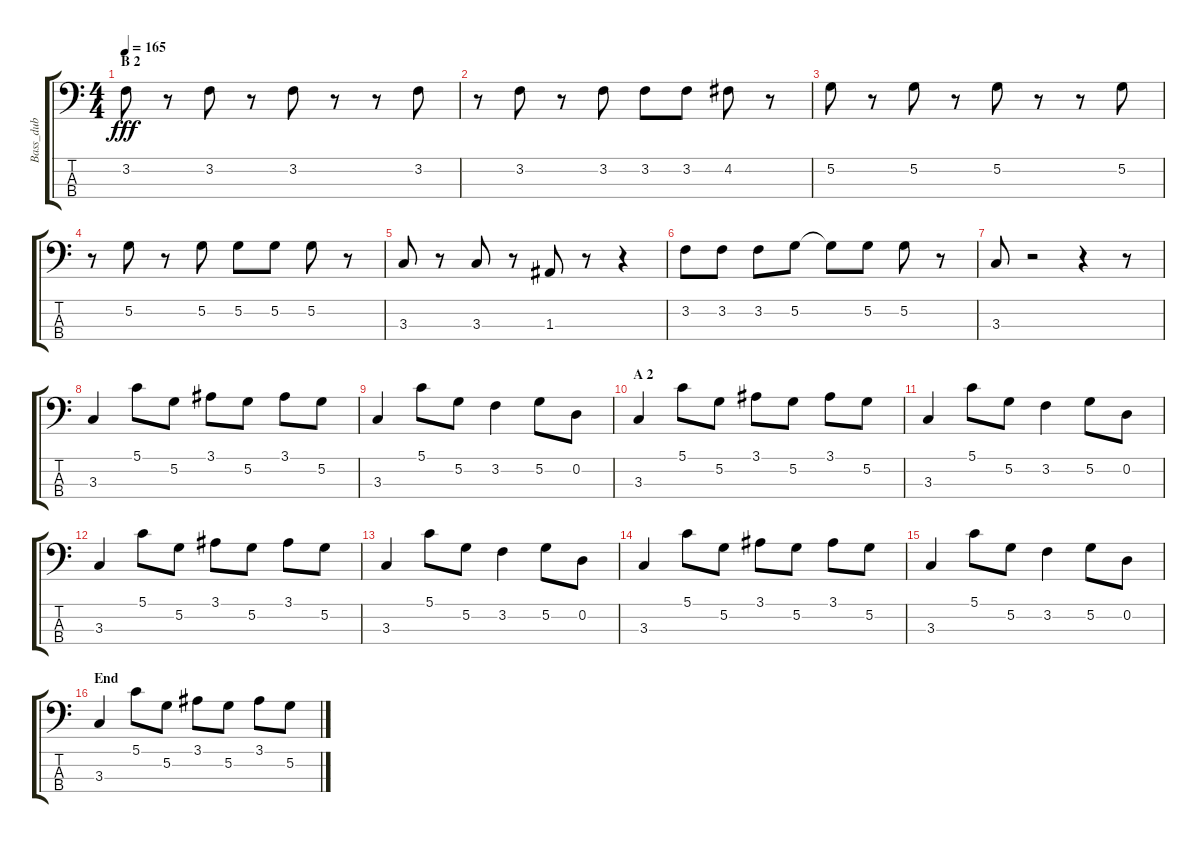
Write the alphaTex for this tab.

\track ("Bass_dub" "Bass_dub") {instrument acousticbass}
\staff {score tabs}
\tuning (G2 D2 A1 E1) {hide}
\ts (4 4)
\section ("" "B 2")
\tempo 165
\clef f4
\ks c
3.2.8{dy fff} r.8 3.2.8 r.8 3.2.8 r.8 r.8 3.2.8 |
r.8 3.2.8 r.8 3.2.8 3.2.8 3.2.8 4.2.8 r.8 |
5.2.8 r.8 5.2.8 r.8 5.2.8 r.8 r.8 5.2.8 |
r.8 5.2.8 r.8 5.2.8 5.2.8 5.2.8 5.2.8 r.8 |
3.3.8 r.8 3.3.8 r.8 1.3.8 r.8 r.4 |
3.2.8 3.2.8 3.2.8 5.2.8 5.2{t}.8 5.2.8 5.2.8 r.8 |
3.3.8 r.2 r.4 r.8 |
3.3.4 5.1.8 5.2.8 3.1.8 5.2.8 3.1.8 5.2.8 |
3.3.4 5.1.8 5.2.8 3.2.4 5.2.8 0.2.8 |
\section ("" "A 2")
3.3.4 5.1.8 5.2.8 3.1.8 5.2.8 3.1.8 5.2.8 |
3.3.4 5.1.8 5.2.8 3.2.4 5.2.8 0.2.8 |
3.3.4 5.1.8 5.2.8 3.1.8 5.2.8 3.1.8 5.2.8 |
3.3.4 5.1.8 5.2.8 3.2.4 5.2.8 0.2.8 |
3.3.4 5.1.8 5.2.8 3.1.8 5.2.8 3.1.8 5.2.8 |
3.3.4 5.1.8 5.2.8 3.2.4 5.2.8 0.2.8 |
\section ("" "End")
3.3.4 5.1.8 5.2.8 3.1.8 5.2.8 3.1.8 5.2.8
